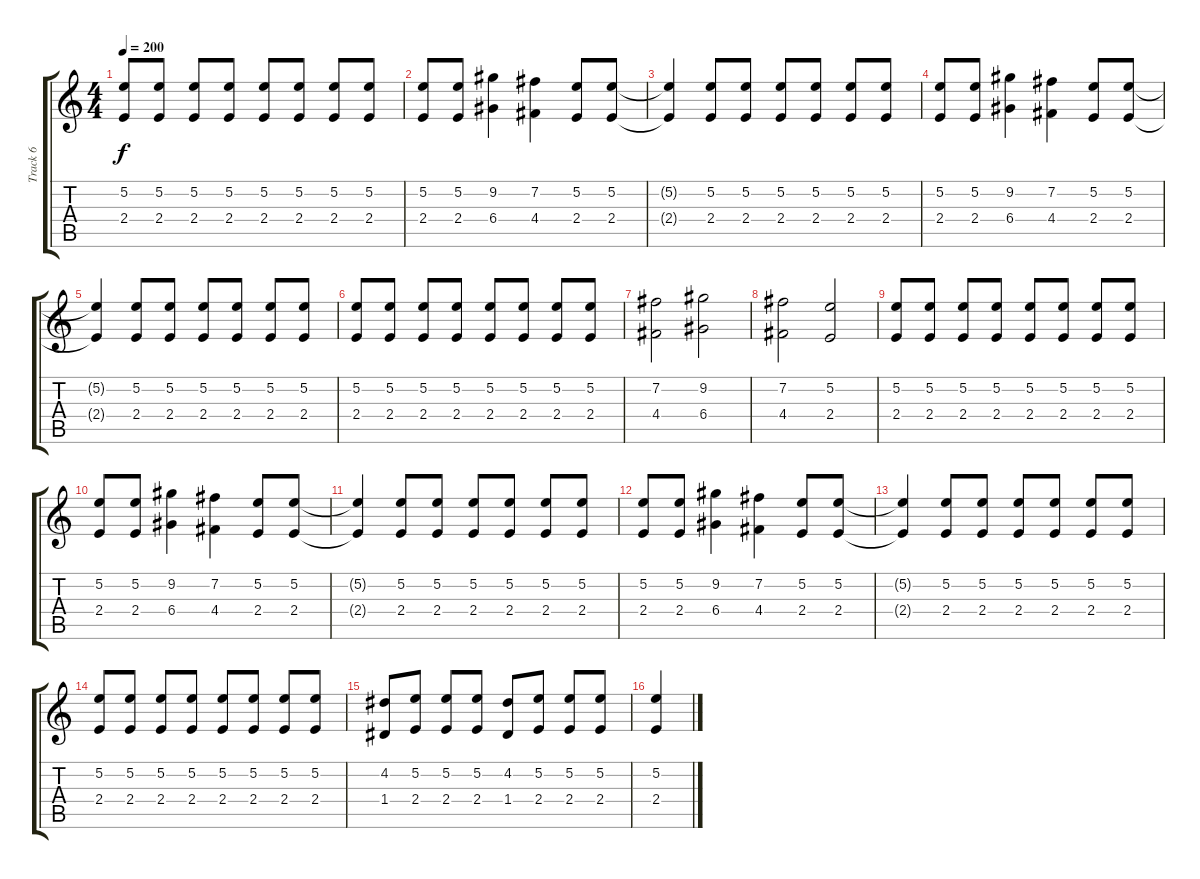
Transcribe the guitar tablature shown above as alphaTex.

\track ("Track 6" "Track 6") {instrument distortionguitar}
\staff {score tabs}
\tuning (E4 B3 G3 D3 A2 E2) {hide}
\ts (4 4)
\tempo 200
\clef g2
\ks c
(5.2 2.4).8{dy f} (5.2 2.4).8 (5.2 2.4).8 (5.2 2.4).8 (5.2 2.4).8 (5.2 2.4).8 (5.2 2.4).8 (5.2 2.4).8 |
(5.2 2.4).8 (5.2 2.4).8 (9.2 6.4).4 (7.2 4.4).4 (5.2 2.4).8 (5.2 2.4).8 |
(5.2{t} 2.4{t}).4 (5.2 2.4).8 (5.2 2.4).8 (5.2 2.4).8 (5.2 2.4).8 (5.2 2.4).8 (5.2 2.4).8 |
(5.2 2.4).8 (5.2 2.4).8 (9.2 6.4).4 (7.2 4.4).4 (5.2 2.4).8 (5.2 2.4).8 |
(5.2{t} 2.4{t}).4 (5.2 2.4).8 (5.2 2.4).8 (5.2 2.4).8 (5.2 2.4).8 (5.2 2.4).8 (5.2 2.4).8 |
(5.2 2.4).8 (5.2 2.4).8 (5.2 2.4).8 (5.2 2.4).8 (5.2 2.4).8 (5.2 2.4).8 (5.2 2.4).8 (5.2 2.4).8 |
(7.2 4.4).2 (9.2 6.4).2 |
(7.2 4.4).2 (5.2 2.4).2 |
(5.2 2.4).8 (5.2 2.4).8 (5.2 2.4).8 (5.2 2.4).8 (5.2 2.4).8 (5.2 2.4).8 (5.2 2.4).8 (5.2 2.4).8 |
(5.2 2.4).8 (5.2 2.4).8 (9.2 6.4).4 (7.2 4.4).4 (5.2 2.4).8 (5.2 2.4).8 |
(5.2{t} 2.4{t}).4 (5.2 2.4).8 (5.2 2.4).8 (5.2 2.4).8 (5.2 2.4).8 (5.2 2.4).8 (5.2 2.4).8 |
(5.2 2.4).8 (5.2 2.4).8 (9.2 6.4).4 (7.2 4.4).4 (5.2 2.4).8 (5.2 2.4).8 |
(5.2{t} 2.4{t}).4 (5.2 2.4).8 (5.2 2.4).8 (5.2 2.4).8 (5.2 2.4).8 (5.2 2.4).8 (5.2 2.4).8 |
(5.2 2.4).8 (5.2 2.4).8 (5.2 2.4).8 (5.2 2.4).8 (5.2 2.4).8 (5.2 2.4).8 (5.2 2.4).8 (5.2 2.4).8 |
(4.2 1.4).8 (5.2 2.4).8 (5.2 2.4).8 (5.2 2.4).8 (4.2 1.4).8 (5.2 2.4).8 (5.2 2.4).8 (5.2 2.4).8 |
(5.2 2.4).4
